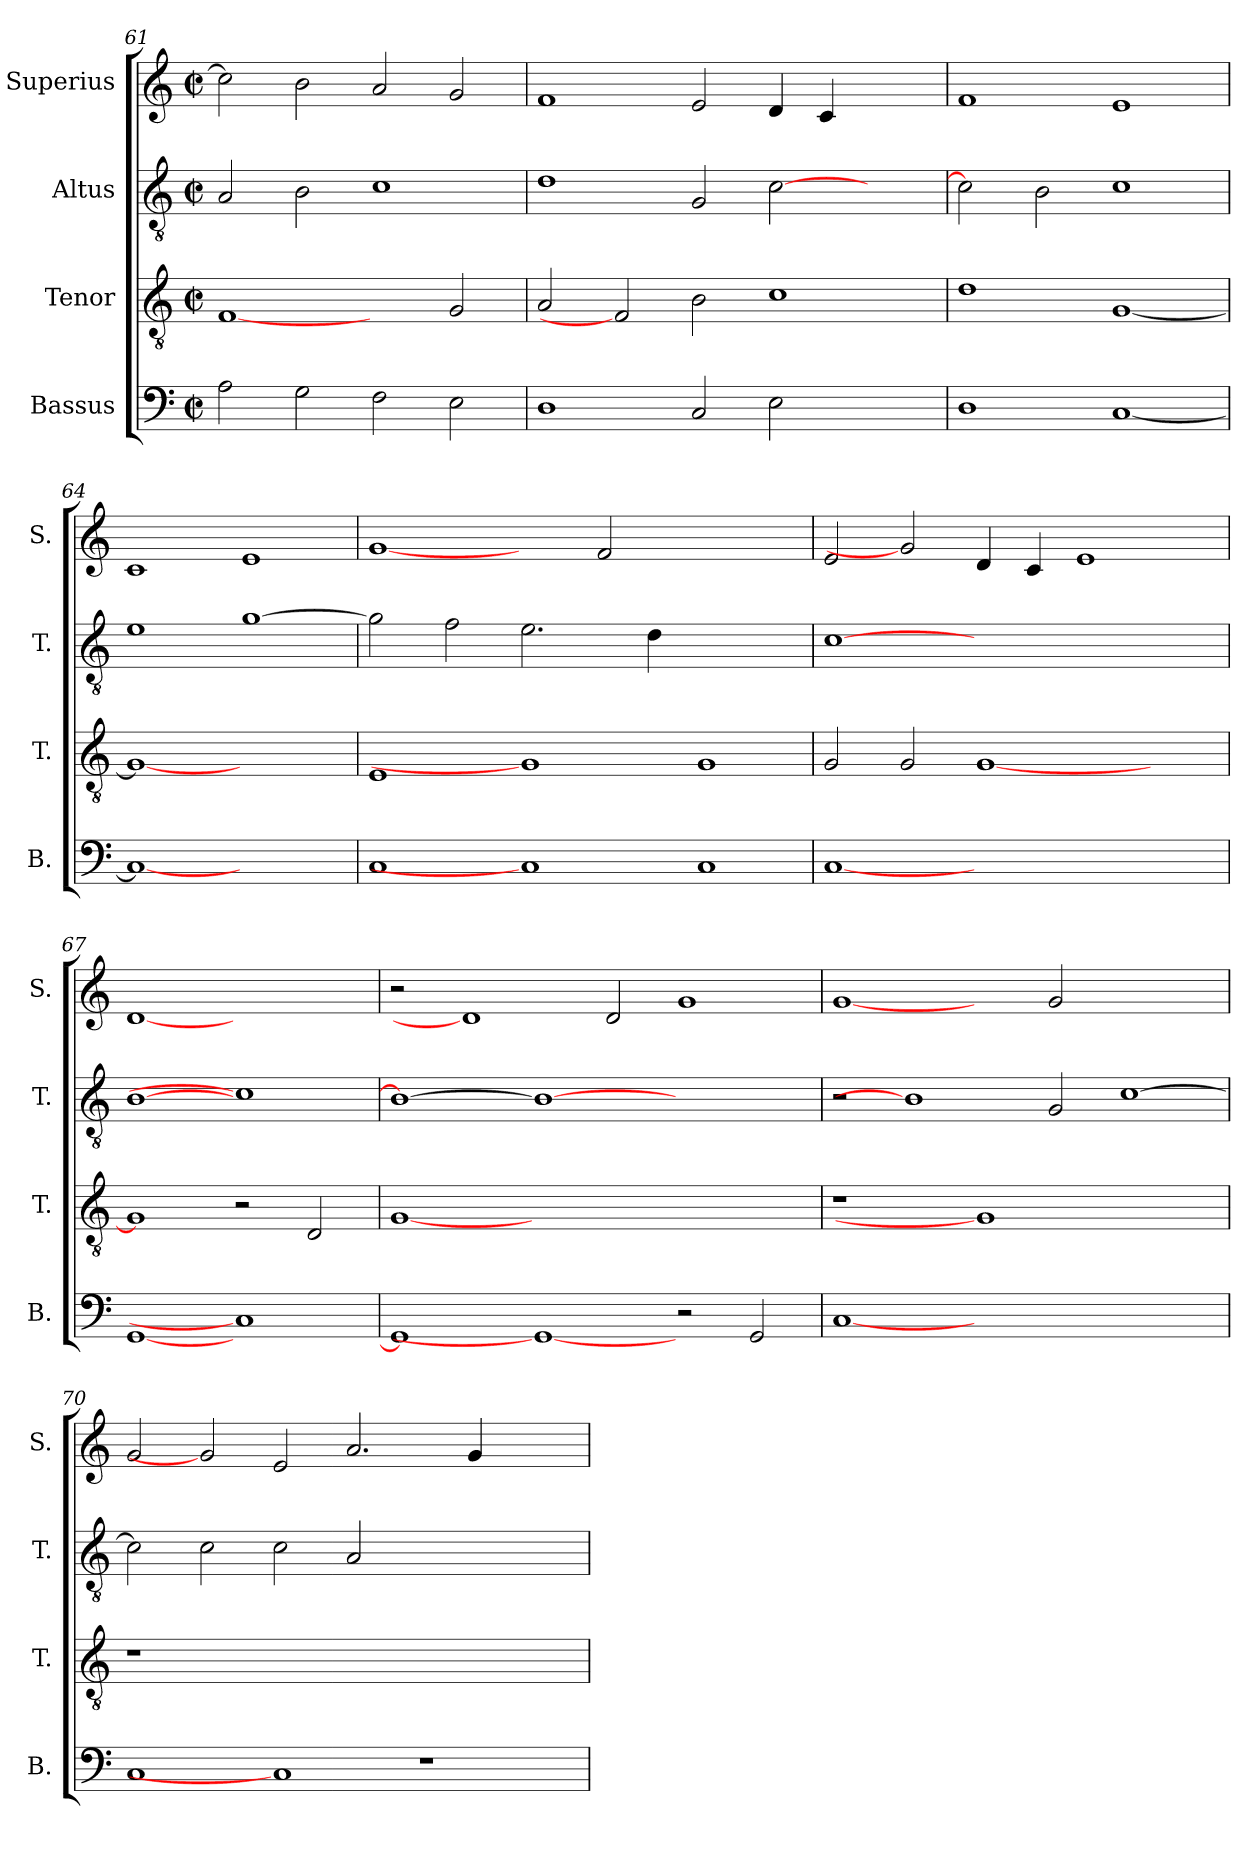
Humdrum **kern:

**kern	**kern	**kern	**kern
*part4	*part3	*part2	*part1
*staff4	*staff3	*staff2	*staff1
*I"Bassus	*I"Tenor	*I"Altus	*I"Superius
*I'B.	*I'T.	*I'T.	*I'S.
!!LO:PB:g=z
*clefF4	*clefGv2	*clefGv2	*clefG2
*	*ITrd7c12	*ITrd7c12	*
*k[]	*k[]	*k[]	*k[]
*C:	*C:	*C:	*C:
*M2/2	*M2/2	*M2/2	*M2/2
*met(c|)	*met(c|)	*met(c|)	*met(c|)
=61	=61	=61	=61
2Ai\	[1FFi	2AAi/	2cci\]
2Gi\	.	2BBi\	2bi\
2Fi\	2ryy	1Ci	2ai/
2Ei\	2GGi/	.	2gi/
=62	=62	=62	=62
1Di	2AAi/	1Di	1fi
.	2FFi]	.	.
2Ci/	2BBi\	2GGi/	2ei/
2Ei\	1Ci	[>2Ci\	4di/
.	.	.	4ci/
2ryy	.	2ryy	2ryy
=63	=63	=63	=63
1Di	1Di	2Ci\]	1fi
.	.	2BBi\	.
[<1Ci	[<1GGi	1Ci	1ei
=64	=64	=64	=64
1Ci_<	1GGi_<	1Ei	1ci
1ryy	1ryy	[>1Gi	1ei
=65	=65	=65	=65
1Ci	1EEi	2Gi\]	[1gi
.	.	2Fi\	.
1Ci]	1GGi]	2.Ei\	2ryy
.	.	.	2fi/
.	.	4Di\	.
1Ci	1GGi	1ryy	1ryy
!!LO:LB:g=z
=66	=66	=66	=66
[1Ci	2GGi/	[1Ci	2ei/
.	2GGi/	.	2gi]
1.ryy	[<1GGi	1.ryy	4di/
.	.	.	4ci/
.	.	.	1ei
.	2ryy	.	.
=67	=67	=67	=67
[<1GGi	1GGi]	[>1BBi	[1di
1Ci]	2r	1Ci]	1ryy
.	2DDi/	.	.
=68	=68	=68	=68
1GGi]	[1GGi	1BBi_>	2r
.	.	.	1di]
1GGi_	0ryy	1BBi_	.
.	.	.	2di/
2r	.	1ryy	1gi
2GGi/	.	.	.
=69	=69	=69	=69
!	!LO:N:vis=1	!	!
[1Ci	1r	2r	[1gi
.	.	1BBi]	.
0ryy	1GGi]	.	2ryy
.	.	2GGi/	2gi/
.	1ryy	[>1Ci	1ryy
=70	=70	=70	=70
!	!LO:N:vis=1	!	!
1Ci	1r	2Ci\]	2gi/
.	.	2Ci\	2gi]
1Ci]	0ryy	2Ci\	2ei/
.	.	2AAi/	2.ai/
1r	.	1ryy	.
.	.	.	4gi/
.	.	.	2ryy
=	=	=	=
*-	*-	*-	*-
